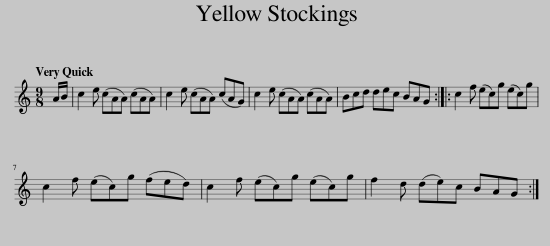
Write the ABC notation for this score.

X:1
L:1/8
Q:1/4=120
M:9/8
I:linebreak $
K:C
V:1 treble
V:1
 A/B/ | c2 e (cAA) (cAA) | c2 e (cAA) (cAG) | c2 e (cAA) (cAA) | Bcd dec BAG :: %5
 c2 f (ec)g (ec)g |$ c2 f (ec)g (fed) | c2 f (ec)g (ec)g | f2 d (de)c BAG :| %9
